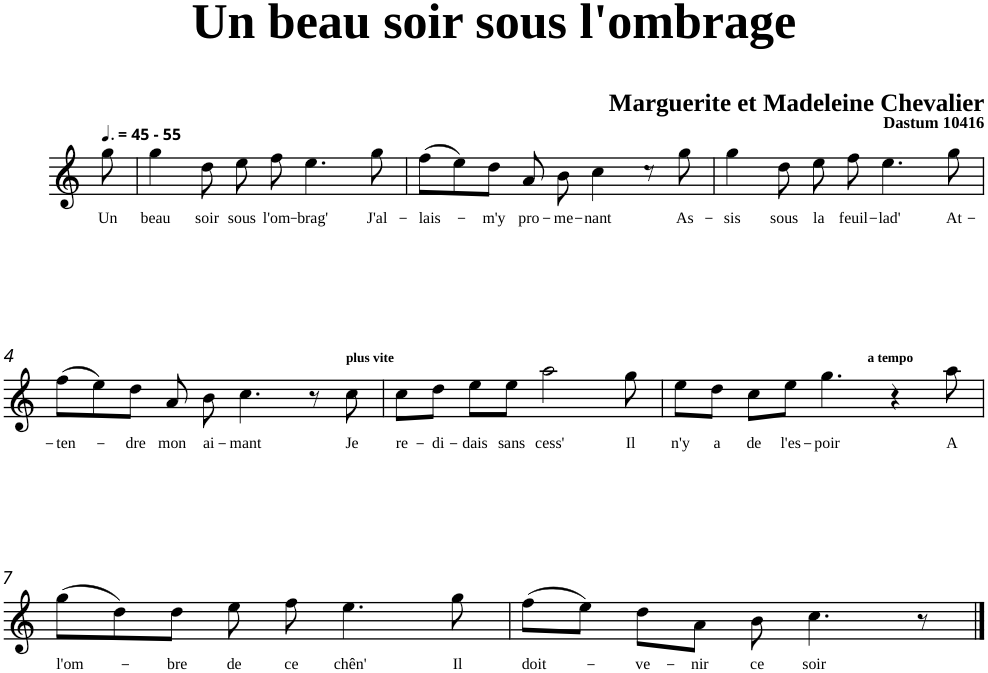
**kern	**text
*part1	*part1
*staff1	*staff1
*clefG2	*
*k[]	*
=	=
!LO:TX:a:B:t=- 55	!
!	!LO:LY:b
8gg\	Un
=1	=1
!	!LO:LY:b
4gg\	beau
!	!LO:LY:b
8dd\	soir
!	!LO:LY:b
8ee\	sous
!	!LO:LY:b
8ff\	l'om-
!	!LO:LY:b
4.ee\	-brag'
!	!LO:LY:b
8gg\	J'al-
=2	=2
!	!LO:LY:b
(>8ff\L	-lais-
8ee\)	.
!	!LO:LY:b
8dd\J	-m'y
!	!LO:LY:b
8a/	pro-
!	!LO:LY:b
8b\	-me-
!	!LO:LY:b
4cc\	-nant
8rcc	.
!	!LO:LY:b
8gg\	As-
=3	=3
!	!LO:LY:b
4gg\	-sis
!	!LO:LY:b
8dd\	sous
!	!LO:LY:b
8ee\	la
!	!LO:LY:b
8ff\	feuil-
!	!LO:LY:b
4.ee\	-lad'
!	!LO:LY:b
8gg\	At-
!!LO:LB:g=z
=4	=4
!	!LO:LY:b
(>8ff\L	-ten-
8ee\)	.
!	!LO:LY:b
8dd\J	-dre
!	!LO:LY:b
8a/	mon
!	!LO:LY:b
8b\	ai-
!	!LO:LY:b
4.cc\	-mant
8r	.
!LO:TX:a:B:t=plus vite	!
!	!LO:LY:b
8cc\	Je
=5	=5
!	!LO:LY:b
8cc\L	re-
!	!LO:LY:b
8dd\J	-di-
!	!LO:LY:b
8ee\L	-dais
!	!LO:LY:b
8ee\J	sans
!	!LO:LY:b
2aa\	cess'
!	!LO:LY:b
8gg\	Il
=6	=6
!	!LO:LY:b
*^	*
8ee\L	2.ryy	n'y
!	!	!LO:LY:b
8dd\J	.	a
!	!	!LO:LY:b
8cc\L	.	de
!	!	!LO:LY:b
8ee\J	.	l'es-
!	!	!LO:LY:b
4.gg\	.	-poir
!	!LO:TX:a:B:t=a tempo	!
.	2ryy	.
8r	.	.
8ryy	.	.
!	!	!LO:LY:b
8aa\	.	A
!!LO:LB:g=z	!!
=7	=7	=7
!	!	!LO:LY:b
*v	*v	*
(>8gg\L	l'om-
8r	.
8dd\)	.
!	!LO:LY:b
8dd\J	-bre
!	!LO:LY:b
8ee\	de
!	!LO:LY:b
8ff\	ce
!	!LO:LY:b
4.ee\	chên'
!	!LO:LY:b
8gg\	Il
=8	=8
!	!LO:LY:b
(>8ff\L	doit-
8ee\J)	.
!	!LO:LY:b
8dd\L	-ve-
!	!LO:LY:b
8a\J	-nir
!	!LO:LY:b
8b\	ce
!	!LO:LY:b
4.cc\	soir
8r	.
==	==
*-	*-
